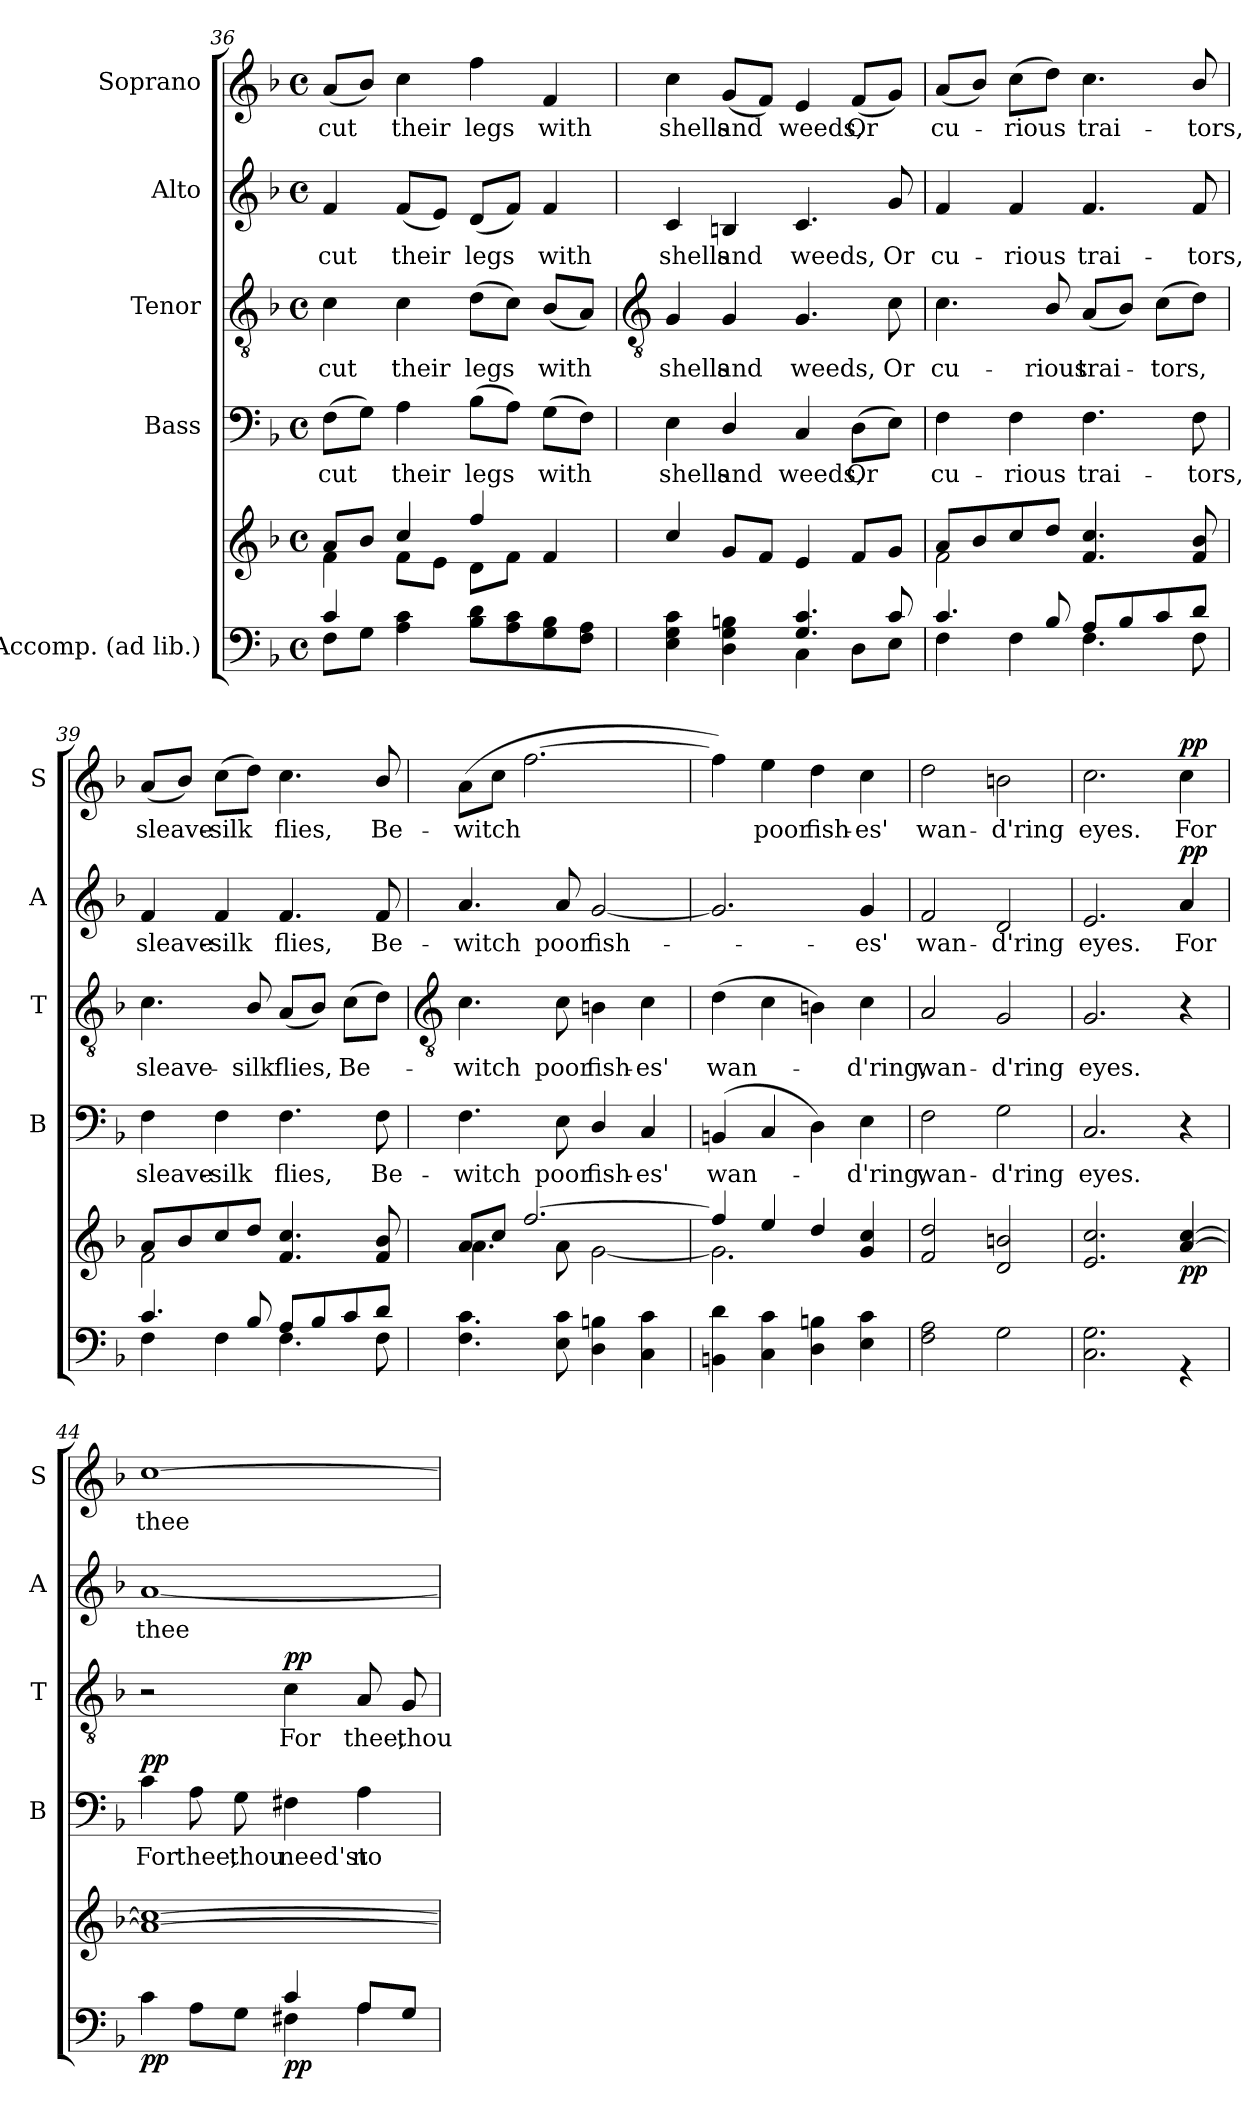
**kern	**kern	**dynam	**kern	**text	**dynam	**kern	**text	**dynam	**kern	**text	**dynam	**kern	**text	**dynam
*part5	*part5	*part5	*part4	*part4	*part4	*part3	*part3	*part3	*part2	*part2	*part2	*part1	*part1	*part1
*staff6	*staff5	*staff5/6	*staff4	*staff4	*staff4	*staff3	*staff3	*staff3	*staff2	*staff2	*staff2	*staff1	*staff1	*staff1
*I"Accomp. (ad lib.)	*	*	*I"Bass	*	*	*I"Tenor	*	*	*I"Alto	*	*	*I"Soprano	*	*
*	*	*	*I'B	*	*	*I'T	*	*	*I'A	*	*	*I'S	*	*
*clefF4	*clefG2	*	*clefF4	*	*	*clefGv2	*	*	*clefG2	*	*	*clefG2	*	*
*k[b-]	*k[b-]	*	*k[b-]	*	*	*k[b-]	*	*	*k[b-]	*	*	*k[b-]	*	*
*F:	*F:	*	*F:	*	*	*F:	*	*	*F:	*	*	*F:	*	*
*M4/4	*M4/4	*	*M4/4	*	*	*M4/4	*	*	*M4/4	*	*	*M4/4	*	*
*met(c)	*met(c)	*	*met(c)	*	*	*met(c)	*	*	*met(c)	*	*	*met(c)	*	*
=36	=36	=36	=36	=36	=36	=36	=36	=36	=36	=36	=36	=36	=36	=36
*^	*^	*	*	*	*	*	*	*	*	*	*	*	*	*
!	!	!	!	!	!	!LO:LY:b	!	!	!LO:LY:b	!	!	!LO:LY:b	!	!	!LO:LY:b	!
4c/	8FL	8a/L	4f\	.	(>8FL	cut	.	4c	cut	.	4f	cut	.	(<8aL	cut	.
.	8GJ	8b-/J	.	.	8GJ)	.	.	.	.	.	.	.	.	8b-J)	.	.
!	!	!	!	!	!	!LO:LY:b	!	!	!LO:LY:b	!	!	!LO:LY:b	!	!	!LO:LY:b	!
4ryy	4A 4c	4cc/	8f\L	.	4A	their	.	4c	their	.	(<8fL	their	.	4cc	their	.
.	.	.	8e\J	.	.	.	.	.	.	.	8eJ)	.	.	.	.	.
!	!	!	!	!	!	!LO:LY:b	!	!	!LO:LY:b	!	!	!LO:LY:b	!	!	!LO:LY:b	!
2ryy	8B- 8dL	4ff/	8d\L	.	(>8B-L	legs	.	(>8dL	legs	.	(<8dL	legs	.	4ff	legs	.
.	8A 8c	.	8f\J	.	8AJ)	.	.	8cJ)	.	.	8fJ)	.	.	.	.	.
!	!	!	!	!	!	!LO:LY:b	!	!	!LO:LY:b	!	!	!LO:LY:b	!	!	!LO:LY:b	!
.	8G 8B-	4f/	4ryy	.	(>8GL	with	.	(<8B-L	with	.	4f	with	.	4f	with	.
.	8F 8AJ	.	.	.	8FJ)	.	.	8AJ)	.	.	.	.	.	.	.	.
!!LO:LB:g=z
=37	=37	=37	=37	=37	=37	=37	=37	=37	=37	=37	=37	=37	=37	=37	=37	=37
*	*	*	*	*	*	*	*	*clefGv2	*	*	*	*	*	*	*	*
!	!	!	!	!	!	!LO:LY:b	!	!	!LO:LY:b	!	!	!LO:LY:b	!	!	!LO:LY:b	!
2ryy	4E\ 4G\ 4c\	4cc/	1ryy	.	4E	shells	.	4G	shells	.	4c	shells	.	4cc	shells	.
!	!	!	!	!	!	!LO:LY:b	!	!	!LO:LY:b	!	!	!LO:LY:b	!	!	!LO:LY:b	!
.	4D\ 4G\ 4Bn\	8g/L	.	.	4D/	and	.	4G	and	.	4Bn	and	.	(<8gL	and	.
.	.	8f/J	.	.	.	.	.	.	.	.	.	.	.	8fJ)	.	.
!	!	!	!	!	!	!LO:LY:b	!	!	!LO:LY:b	!	!	!LO:LY:b	!	!	!LO:LY:b	!
4.G/ 4.c/	4C\	4e/	.	.	4C	weeds,	.	4.G	weeds,	.	4.c	weeds,	.	4e	weeds,	.
!	!	!	!	!	!	!LO:LY:b	!	!	!	!	!	!	!	!	!LO:LY:b	!
.	8D\L	8f/L	.	.	(>8DL	Or	.	.	.	.	.	.	.	(<8fL	Or	.
!	!	!	!	!	!	!	!	!	!LO:LY:b	!	!	!LO:LY:b	!	!	!	!
8c/	8E\J	8g/J	.	.	8EJ)	.	.	8c	Or	.	8g	Or	.	8gJ)	.	.
=38	=38	=38	=38	=38	=38	=38	=38	=38	=38	=38	=38	=38	=38	=38	=38	=38
!	!	!	!	!	!	!LO:LY:b	!	!	!LO:LY:b	!	!	!LO:LY:b	!	!	!LO:LY:b	!
4.c/	4F\	8a/L	2f\	.	4F	cu-	.	4.c	cu-	.	4f	cu-	.	(<8aL	cu-	.
.	.	8b-/	.	.	.	.	.	.	.	.	.	.	.	8b-J)	.	.
!	!	!	!	!	!	!LO:LY:b	!	!	!	!	!	!LO:LY:b	!	!	!LO:LY:b	!
.	4F\	8cc/	.	.	4F	-rious	.	.	.	.	4f	-rious	.	(>8ccL	rious	.
!	!	!	!	!	!	!	!	!	!LO:LY:b	!	!	!	!	!	!	!
8B-/	.	8dd/J	.	.	.	.	.	8B-/	-rious	.	.	.	.	8ddJ)	.	.
!	!	!	!	!	!	!LO:LY:b	!	!	!LO:LY:b	!	!	!LO:LY:b	!	!	!LO:LY:b	!
8A/L	4.F\	4.f/ 4.cc/	2ryy	.	4.F	trai-	.	(<8AL	trai-	.	4.f	trai-	.	4.cc	trai-	.
8B-/	.	.	.	.	.	.	.	8B-J)	.	.	.	.	.	.	.	.
!	!	!	!	!	!	!	!	!	!LO:LY:b	!	!	!	!	!	!	!
8c/	.	.	.	.	.	.	.	(>8cL	tors,	.	.	.	.	.	.	.
!	!	!	!	!	!	!LO:LY:b	!	!	!	!	!	!LO:LY:b	!	!	!LO:LY:b	!
8d/J	8F\	8f/ 8b-/	.	.	8F	-tors,	.	8dJ)	.	.	8f	-tors,	.	8b-/	-tors,	.
=39	=39	=39	=39	=39	=39	=39	=39	=39	=39	=39	=39	=39	=39	=39	=39	=39
!	!	!	!	!	!	!LO:LY:b	!	!	!LO:LY:b	!	!	!LO:LY:b	!	!	!LO:LY:b	!
4.c/	4F\	8a/L	2f\	.	4F	sleave-	.	4.c	sleave-	.	4f	sleave-	.	(<8aL	sleave-	.
.	.	8b-/	.	.	.	.	.	.	.	.	.	.	.	8b-J)	.	.
!	!	!	!	!	!	!LO:LY:b	!	!	!	!	!	!LO:LY:b	!	!	!LO:LY:b	!
.	4F\	8cc/	.	.	4F	-silk	.	.	.	.	4f	-silk	.	(>8ccL	silk	.
!	!	!	!	!	!	!	!	!	!LO:LY:b	!	!	!	!	!	!	!
8B-/	.	8dd/J	.	.	.	.	.	8B-/	-silk	.	.	.	.	8ddJ)	.	.
!	!	!	!	!	!	!LO:LY:b	!	!	!LO:LY:b	!	!	!LO:LY:b	!	!	!LO:LY:b	!
8A/L	4.F\	4.f/ 4.cc/	2ryy	.	4.F	flies,	.	(<8AL	flies,	.	4.f	flies,	.	4.cc	flies,	.
8B-/	.	.	.	.	.	.	.	8B-J)	.	.	.	.	.	.	.	.
!	!	!	!	!	!	!	!	!	!LO:LY:b	!	!	!	!	!	!	!
8c/	.	.	.	.	.	.	.	(>8cL	Be-	.	.	.	.	.	.	.
!	!	!	!	!	!	!LO:LY:b	!	!	!	!	!	!LO:LY:b	!	!	!LO:LY:b	!
8d/J	8F\	8f/ 8b-/	.	.	8F	Be-	.	8dJ)	.	.	8f	Be-	.	8b-/	Be-	.
!!LO:LB:g=z
=40	=40	=40	=40	=40	=40	=40	=40	=40	=40	=40	=40	=40	=40	=40	=40	=40
*	*	*	*	*	*	*	*	*clefGv2	*	*	*	*	*	*	*	*
!	!	!	!	!	!	!LO:LY:b	!	!	!LO:LY:b	!	!	!LO:LY:b	!	!	!LO:LY:b	!
1ryy	4.F\ 4.c\	8a/L	4.a\	.	4.F	-witch	.	4.c	witch	.	4.a	-witch	.	(>8aL	-witch	.
.	.	8cc/J	.	.	.	.	.	.	.	.	.	.	.	8ccJ	.	.
.	.	[2.ff/	.	.	.	.	.	.	.	.	.	.	.	[2.ff	.	.
!	!	!	!	!	!	!LO:LY:b	!	!	!LO:LY:b	!	!	!LO:LY:b	!	!	!	!
.	8E\ 8c\	.	8a\	.	8E	poor	.	8c	poor	.	8a	poor	.	.	.	.
!	!	!	!	!	!	!LO:LY:b	!	!	!LO:LY:b	!	!	!LO:LY:b	!	!	!	!
.	4D\ 4Bn\	.	[2g\	.	4D/	fish-	.	4Bn	fish-	.	[2g	fish-	.	.	.	.
!	!	!	!	!	!	!LO:LY:b	!	!	!LO:LY:b	!	!	!	!	!	!	!
.	4C\ 4c\	.	.	.	4C	-es'	.	4c	-es'	.	.	.	.	.	.	.
=41	=41	=41	=41	=41	=41	=41	=41	=41	=41	=41	=41	=41	=41	=41	=41	=41
!	!	!	!	!	!	!LO:LY:b	!	!	!LO:LY:b	!	!	!	!	!	!	!
1ryy	4BBn\ 4d\	4ff/]	2.g\]	.	(<4BBn	wan-	.	(>4d	wan-	.	2.g]	.	.	4ff])	.	.
!	!	!	!	!	!	!	!	!	!	!	!	!	!	!	!LO:LY:b	!
.	4C\ 4c\	4ee/	.	.	4C	.	.	4c	.	.	.	.	.	4ee	poor	.
!	!	!	!	!	!	!	!	!	!	!	!	!	!	!	!LO:LY:b	!
.	4D\ 4Bn\	4dd/	.	.	4D)	.	.	4Bn)	.	.	.	.	.	4dd	fish-	.
!	!	!	!	!	!	!LO:LY:b	!	!	!LO:LY:b	!	!	!LO:LY:b	!	!	!LO:LY:b	!
.	4E\ 4c\	4g/ 4cc/	4ryy	.	4E	d'ring,	.	4c	d'ring,	.	4g	es'	.	4cc	-es'	.
=42	=42	=42	=42	=42	=42	=42	=42	=42	=42	=42	=42	=42	=42	=42	=42	=42
!	!	!	!	!	!	!LO:LY:b	!	!	!LO:LY:b	!	!	!LO:LY:b	!	!	!LO:LY:b	!
1ryy	2F\ 2A\	2f/ 2dd/	1ryy	.	2F	wan-	.	2A	wan-	.	2f	wan-	.	2dd	wan-	.
!	!	!	!	!	!	!LO:LY:b	!	!	!LO:LY:b	!	!	!LO:LY:b	!	!	!LO:LY:b	!
.	2G\	2d/ 2bn/	.	.	2G	-d'ring	.	2G	-d'ring	.	2d	-d'ring	.	2bn	-d'ring	.
=43	=43	=43	=43	=43	=43	=43	=43	=43	=43	=43	=43	=43	=43	=43	=43	=43
!	!	!	!	!	!	!LO:LY:b	!	!	!LO:LY:b	!	!	!LO:LY:b	!	!	!LO:LY:b	!
1ryy	2.C\ 2.G\	2.e/ 2.cc/	1ryy	.	2.C	eyes.	.	2.G	eyes.	.	2.e	eyes.	.	2.cc	eyes.	.
!	!	!	!	!LO:DY:b	!	!	!	!	!	!	!	!LO:LY:b	!LO:DY:b	!	!LO:LY:b	!LO:DY:b
.	4r	[4a/ [4cc/	.	pp	4r	.	.	4r	.	.	4a	For	pp	4cc	For	pp
=44	=44	=44	=44	=44	=44	=44	=44	=44	=44	=44	=44	=44	=44	=44	=44	=44
!	!	!	!	!LO:DY:b=2	!	!LO:LY:b	!LO:DY:b	!	!	!	!	!LO:LY:b	!	!	!LO:LY:b	!
2ryy	4c\	1a/_ 1cc/_	1ryy	pp	4c	For	pp	2r	.	.	[1a	thee	.	[1cc	thee	.
!	!	!	!	!	!	!LO:LY:b	!	!	!	!	!	!	!	!	!	!
.	8A\L	.	.	.	8A	thee,	.	.	.	.	.	.	.	.	.	.
!	!	!	!	!	!	!LO:LY:b	!	!	!	!	!	!	!	!	!	!
.	8G\J	.	.	.	8G	thou	.	.	.	.	.	.	.	.	.	.
!	!	!	!	!LO:DY:b=2	!	!LO:LY:b	!	!	!LO:LY:b	!LO:DY:b	!	!	!	!	!	!
4c/	4F#X\	.	.	pp	4F#X	need'st	.	4c	For	pp	.	.	.	.	.	.
!	!	!	!	!	!	!LO:LY:b	!	!	!LO:LY:b	!	!	!	!	!	!	!
8A/L	4A\	.	.	.	4A	no	.	8A	thee,	.	.	.	.	.	.	.
!	!	!	!	!	!	!	!	!	!LO:LY:b	!	!	!	!	!	!	!
8G/J	.	.	.	.	.	.	.	8G	thou	.	.	.	.	.	.	.
*v	*v	*	*	*	*	*	*	*	*	*	*	*	*	*	*	*
*	*v	*v	*	*	*	*	*	*	*	*	*	*	*	*	*
=	=	=	=	=	=	=	=	=	=	=	=	=	=	=
*-	*-	*-	*-	*-	*-	*-	*-	*-	*-	*-	*-	*-	*-	*-
